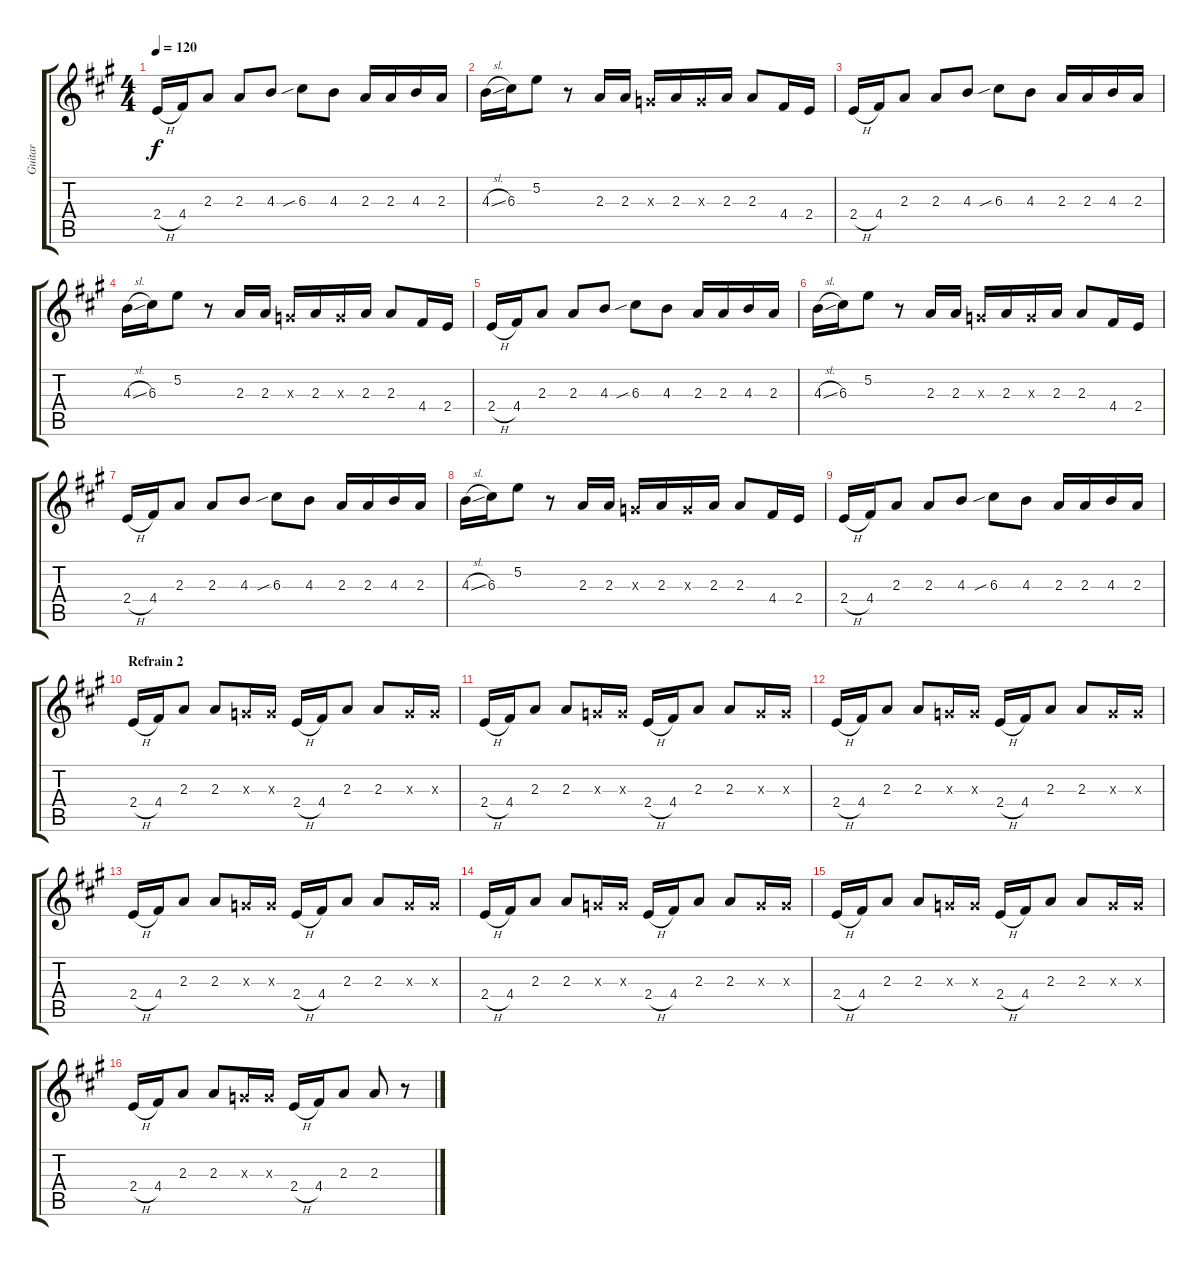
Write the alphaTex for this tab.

\track ("Guitar" "Guitar") {instrument electricguitarjazz}
\staff {score tabs}
\tuning (E4 B3 G3 D3 A2 E2) {hide}
\ts (4 4)
\tempo 120
\clef g2
\ks a
2.4{h}.16{dy f} 4.4.16 2.3.8 2.3.8 4.3.8 6.3{sib}.8 4.3.8 2.3.16 2.3.16 4.3.16 2.3.16 |
4.3{sl}.16 6.3.16 5.2.8 r.8 2.3.16 2.3.16 0.3{x}.16 2.3.16 0.3{x}.16 2.3.16 2.3.8 4.4.16 2.4.16 |
2.4{h}.16 4.4.16 2.3.8 2.3.8 4.3.8 6.3{sib}.8 4.3.8 2.3.16 2.3.16 4.3.16 2.3.16 |
4.3{sl}.16 6.3.16 5.2.8 r.8 2.3.16 2.3.16 0.3{x}.16 2.3.16 0.3{x}.16 2.3.16 2.3.8 4.4.16 2.4.16 |
2.4{h}.16 4.4.16 2.3.8 2.3.8 4.3.8 6.3{sib}.8 4.3.8 2.3.16 2.3.16 4.3.16 2.3.16 |
4.3{sl}.16 6.3.16 5.2.8 r.8 2.3.16 2.3.16 0.3{x}.16 2.3.16 0.3{x}.16 2.3.16 2.3.8 4.4.16 2.4.16 |
2.4{h}.16 4.4.16 2.3.8 2.3.8 4.3.8 6.3{sib}.8 4.3.8 2.3.16 2.3.16 4.3.16 2.3.16 |
4.3{sl}.16 6.3.16 5.2.8 r.8 2.3.16 2.3.16 0.3{x}.16 2.3.16 0.3{x}.16 2.3.16 2.3.8 4.4.16 2.4.16 |
2.4{h}.16 4.4.16 2.3.8 2.3.8 4.3.8 6.3{sib}.8 4.3.8 2.3.16 2.3.16 4.3.16 2.3.16 |
\section ("" "Refrain 2")
2.4{h}.16 4.4.16 2.3.8 2.3.8 0.3{x}.16 0.3{x}.16 2.4{h}.16 4.4.16 2.3.8 2.3.8 0.3{x}.16 0.3{x}.16 |
2.4{h}.16 4.4.16 2.3.8 2.3.8 0.3{x}.16 0.3{x}.16 2.4{h}.16 4.4.16 2.3.8 2.3.8 0.3{x}.16 0.3{x}.16 |
2.4{h}.16 4.4.16 2.3.8 2.3.8 0.3{x}.16 0.3{x}.16 2.4{h}.16 4.4.16 2.3.8 2.3.8 0.3{x}.16 0.3{x}.16 |
2.4{h}.16 4.4.16 2.3.8 2.3.8 0.3{x}.16 0.3{x}.16 2.4{h}.16 4.4.16 2.3.8 2.3.8 0.3{x}.16 0.3{x}.16 |
2.4{h}.16 4.4.16 2.3.8 2.3.8 0.3{x}.16 0.3{x}.16 2.4{h}.16 4.4.16 2.3.8 2.3.8 0.3{x}.16 0.3{x}.16 |
2.4{h}.16 4.4.16 2.3.8 2.3.8 0.3{x}.16 0.3{x}.16 2.4{h}.16 4.4.16 2.3.8 2.3.8 0.3{x}.16 0.3{x}.16 |
2.4{h}.16 4.4.16 2.3.8 2.3.8 0.3{x}.16 0.3{x}.16 2.4{h}.16 4.4.16 2.3.8 2.3.8 r.8
